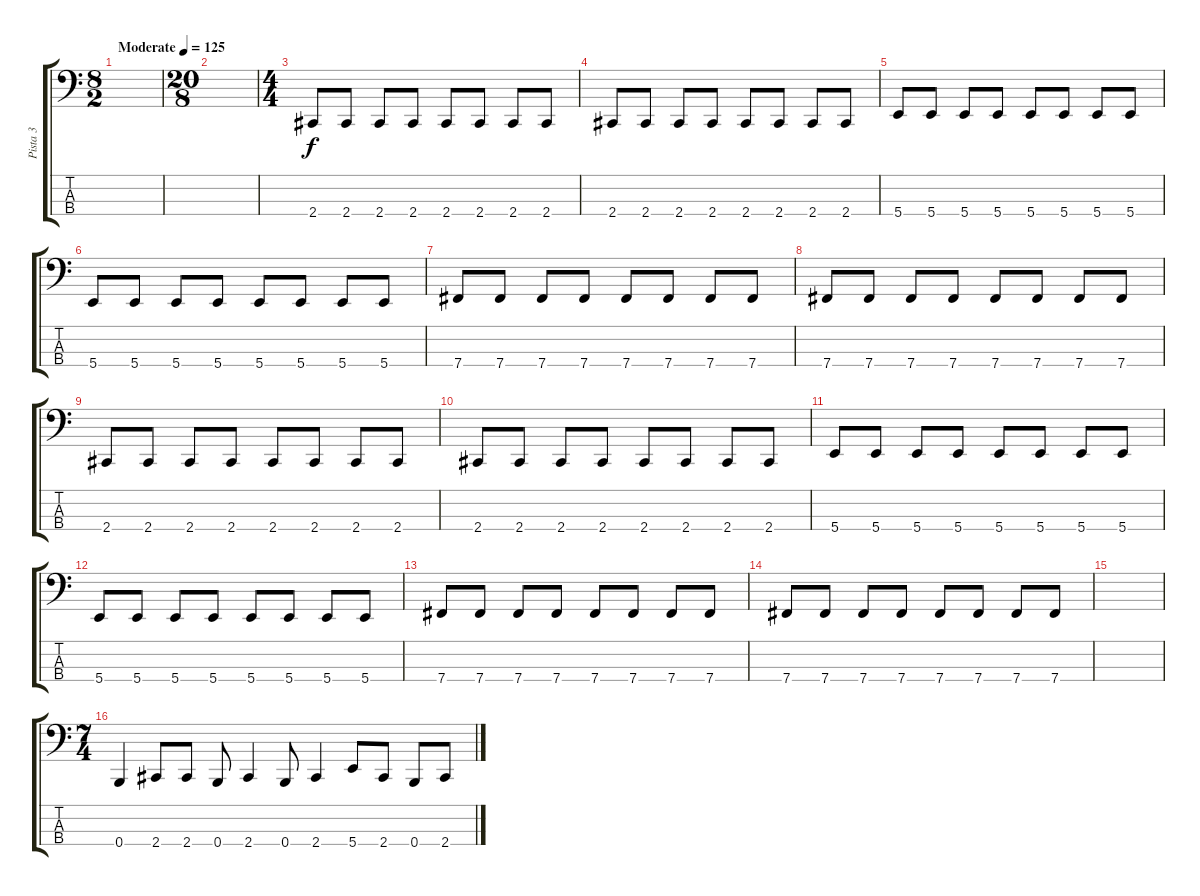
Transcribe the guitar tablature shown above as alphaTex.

\track ("Pista 3" "Pista 3") {instrument electricbassfinger}
\staff {score tabs}
\tuning (E2 B1 Gb1 B0) {hide}
\ts (8 2)
\tempo (125 "Moderate")
\clef f4
\ks c
|
\ts (20 8)
|
\ts (4 4)
2.4.8 2.4.8 2.4.8 2.4.8 2.4.8 2.4.8 2.4.8 2.4.8 |
2.4.8 2.4.8 2.4.8 2.4.8 2.4.8 2.4.8 2.4.8 2.4.8 |
5.4.8 5.4.8 5.4.8 5.4.8 5.4.8 5.4.8 5.4.8 5.4.8 |
5.4.8 5.4.8 5.4.8 5.4.8 5.4.8 5.4.8 5.4.8 5.4.8 |
7.4.8 7.4.8 7.4.8 7.4.8 7.4.8 7.4.8 7.4.8 7.4.8 |
7.4.8 7.4.8 7.4.8 7.4.8 7.4.8 7.4.8 7.4.8 7.4.8 |
2.4.8 2.4.8 2.4.8 2.4.8 2.4.8 2.4.8 2.4.8 2.4.8 |
2.4.8 2.4.8 2.4.8 2.4.8 2.4.8 2.4.8 2.4.8 2.4.8 |
5.4.8 5.4.8 5.4.8 5.4.8 5.4.8 5.4.8 5.4.8 5.4.8 |
5.4.8 5.4.8 5.4.8 5.4.8 5.4.8 5.4.8 5.4.8 5.4.8 |
7.4.8 7.4.8 7.4.8 7.4.8 7.4.8 7.4.8 7.4.8 7.4.8 |
7.4.8 7.4.8 7.4.8 7.4.8 7.4.8 7.4.8 7.4.8 7.4.8 |
|
\ts (7 4)
0.4.4 2.4.8 2.4.8 0.4.8 2.4.4 0.4.8 2.4.4 5.4.8 2.4.8 0.4.8 2.4.8
